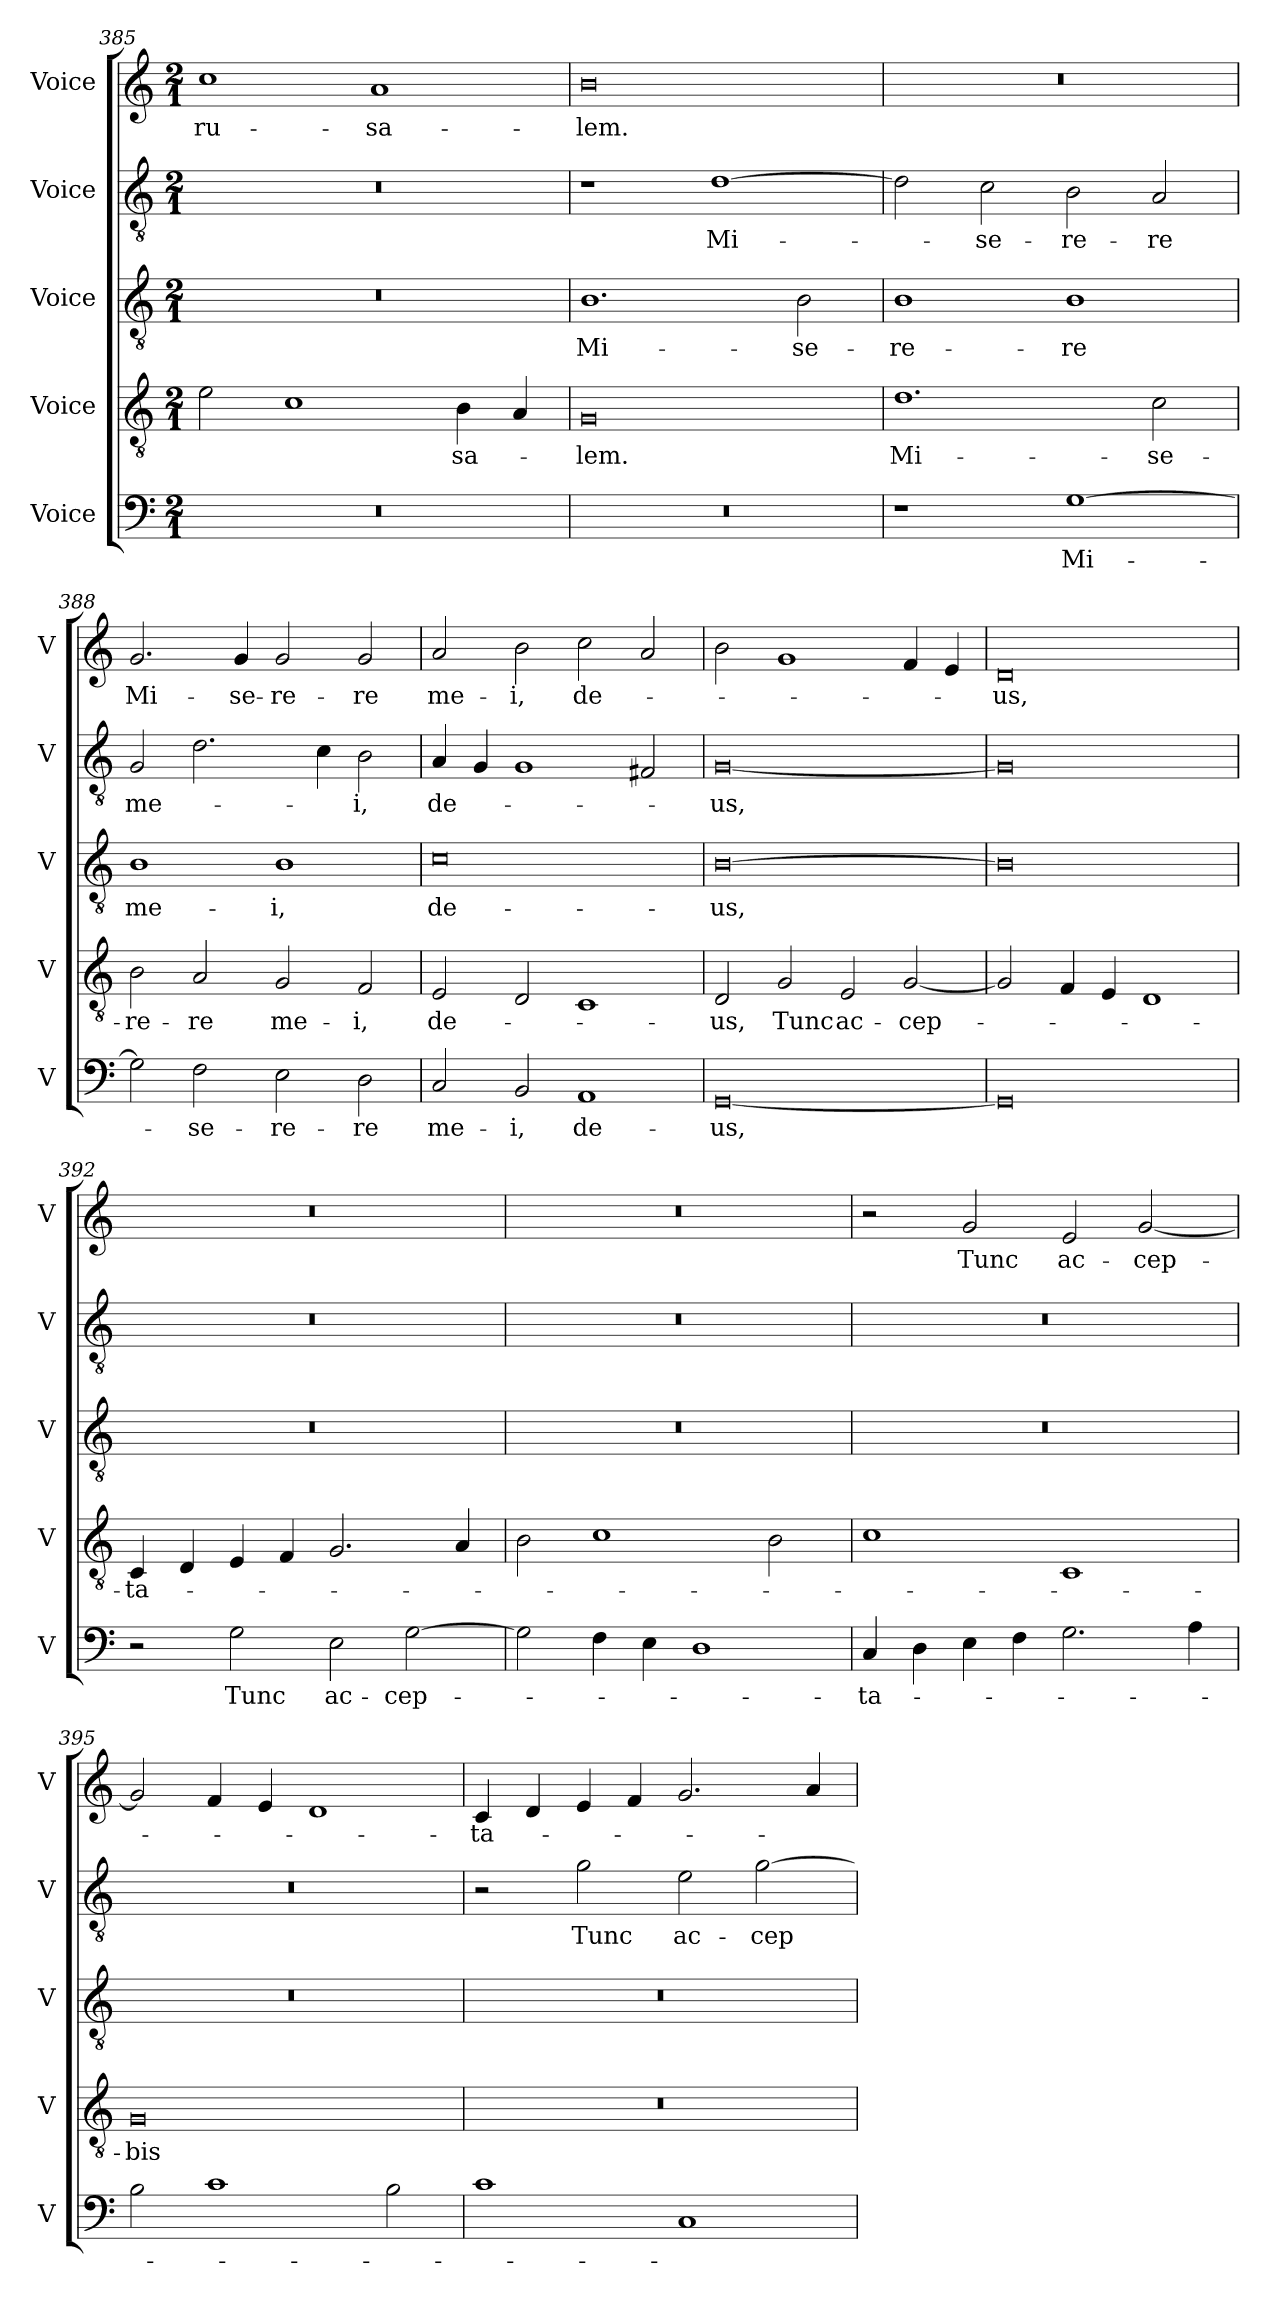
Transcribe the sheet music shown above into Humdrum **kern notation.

**kern	**text	**kern	**text	**kern	**text	**kern	**text	**kern	**text
*part5	*part5	*part4	*part4	*part3	*part3	*part2	*part2	*part1	*part1
*staff5	*staff5	*staff4	*staff4	*staff3	*staff3	*staff2	*staff2	*staff1	*staff1
*I"Voice	*	*I"Voice	*	*I"Voice	*	*I"Voice	*	*I"Voice	*
*I'V	*	*I'V	*	*I'V	*	*I'V	*	*I'V	*
*clefF4	*	*clefGv2	*	*clefGv2	*	*clefGv2	*	*clefG2	*
*k[]	*	*k[]	*	*k[]	*	*k[]	*	*k[]	*
*M2/1	*	*M2/1	*	*M2/1	*	*M2/1	*	*M2/1	*
=385	=385	=385	=385	=385	=385	=385	=385	=385	=385
!	!	!	!	!	!	!	!	!	!LO:LY:b
0r	.	2e\	.	0r	.	0r	.	1cc	-ru-
.	.	1c	.	.	.	.	.	.	.
!	!	!	!	!	!	!	!	!	!LO:LY:b
.	.	.	.	.	.	.	.	1a	-sa-
!	!	!	!LO:LY:b	!	!	!	!	!	!
.	.	4B\	-sa-	.	.	.	.	.	.
.	.	4A/	.	.	.	.	.	.	.
=386	=386	=386	=386	=386	=386	=386	=386	=386	=386
!	!	!	!LO:LY:b	!	!LO:LY:b	!	!	!	!LO:LY:b
0r	.	0G	-lem.	1.B	Mi-	1r	.	0b	-lem.
!	!	!	!	!	!	!	!LO:LY:b	!	!
.	.	.	.	.	.	[1d	Mi-	.	.
!	!	!	!	!	!LO:LY:b	!	!	!	!
.	.	.	.	2B\	-se-	.	.	.	.
!!LO:PB:g=z
=387	=387	=387	=387	=387	=387	=387	=387	=387	=387
!	!	!	!LO:LY:b	!	!LO:LY:b	!	!	!	!
1r	.	1.d	Mi-	1B	-re-	2d\]	.	0r	.
!	!	!	!	!	!	!	!LO:LY:b	!	!
.	.	.	.	.	.	2c\	-se-	.	.
!	!LO:LY:b	!	!	!	!LO:LY:b	!	!LO:LY:b	!	!
[1G	-Mi-	.	.	1B	-re	2B\	-re-	.	.
!	!	!	!LO:LY:b	!	!	!	!LO:LY:b	!	!
.	.	2c\	-se-	.	.	2A/	-re	.	.
=388	=388	=388	=388	=388	=388	=388	=388	=388	=388
!	!	!	!LO:LY:b	!	!LO:LY:b	!	!LO:LY:b	!	!LO:LY:b
2G\]	.	2B\	-re-	1B	me-	2G/	me-	2.g/	Mi-
!	!LO:LY:b	!	!LO:LY:b	!	!	!	!	!	!
2F\	-se-	2A/	-re	.	.	2.d\	.	.	.
!	!	!	!	!	!	!	!	!	!LO:LY:b
.	.	.	.	.	.	.	.	4g/	-se-
!	!LO:LY:b	!	!LO:LY:b	!	!LO:LY:b	!	!	!	!LO:LY:b
2E\	-re-	2G/	me-	1B	-i,	.	.	2g/	-re-
.	.	.	.	.	.	4c\	.	.	.
!	!LO:LY:b	!	!LO:LY:b	!	!	!	!LO:LY:b	!	!LO:LY:b
2D\	-re	2F/	-i,	.	.	2B\	-i,	2g/	-re
=389	=389	=389	=389	=389	=389	=389	=389	=389	=389
!	!LO:LY:b	!	!LO:LY:b	!	!LO:LY:b	!	!LO:LY:b	!	!LO:LY:b
2C/	me-	2E/	de-	0c	de-	4A/	de-	2a/	me-
.	.	.	.	.	.	4G/	.	.	.
!	!LO:LY:b	!	!	!	!	!	!	!	!LO:LY:b
2BB/	-i,	2D/	.	.	.	1G	.	2b\	-i,
!	!LO:LY:b	!	!	!	!	!	!	!	!LO:LY:b
1AA	de-	1C	.	.	.	.	.	2cc\	de-
.	.	.	.	.	.	2F#X/	.	2a/	.
!!LO:LB:g=z
=390	=390	=390	=390	=390	=390	=390	=390	=390	=390
!	!LO:LY:b	!	!LO:LY:b	!	!LO:LY:b	!	!LO:LY:b	!	!
[0GG	-us,	2D/	-us,	[0B	-us,	[0G	-us,	2b\	.
!	!	!	!LO:LY:b	!	!	!	!	!	!
.	.	2G/	Tunc	.	.	.	.	1g	.
!	!	!	!LO:LY:b	!	!	!	!	!	!
.	.	2E/	ac-	.	.	.	.	.	.
!	!	!	!LO:LY:b	!	!	!	!	!	!
.	.	[2G/	-cep-	.	.	.	.	4f/	.
.	.	.	.	.	.	.	.	4e/	.
=391	=391	=391	=391	=391	=391	=391	=391	=391	=391
!	!	!	!	!	!	!	!	!	!LO:LY:b
0GG]	.	2G/]	.	0B]	.	0G]	.	0d	-us,
.	.	4F/	.	.	.	.	.	.	.
.	.	4E/	.	.	.	.	.	.	.
.	.	1D	.	.	.	.	.	.	.
=392	=392	=392	=392	=392	=392	=392	=392	=392	=392
!	!	!	!LO:LY:b	!	!	!	!	!	!
2r	.	4C/	-ta-	0r	.	0r	.	0r	.
.	.	4D/	.	.	.	.	.	.	.
!	!LO:LY:b	!	!	!	!	!	!	!	!
2G\	Tunc	4E/	.	.	.	.	.	.	.
.	.	4F/	.	.	.	.	.	.	.
!	!LO:LY:b	!	!	!	!	!	!	!	!
2E\	ac-	2.G/	.	.	.	.	.	.	.
!	!LO:LY:b	!	!	!	!	!	!	!	!
[2G\	-cep-	.	.	.	.	.	.	.	.
.	.	4A/	.	.	.	.	.	.	.
!!LO:PB:g=z
=393	=393	=393	=393	=393	=393	=393	=393	=393	=393
2G\]	.	2B\	.	0r	.	0r	.	0r	.
4F\	.	1c	.	.	.	.	.	.	.
4E\	.	.	.	.	.	.	.	.	.
1D	.	.	.	.	.	.	.	.	.
.	.	2B\	.	.	.	.	.	.	.
=394	=394	=394	=394	=394	=394	=394	=394	=394	=394
!	!LO:LY:b	!	!	!	!	!	!	!	!
4C/	-ta-	1c	.	0r	.	0r	.	2r	.
4D\	.	.	.	.	.	.	.	.	.
!	!	!	!	!	!	!	!	!	!LO:LY:b
4E\	.	.	.	.	.	.	.	2g/	Tunc
4F\	.	.	.	.	.	.	.	.	.
!	!	!	!	!	!	!	!	!	!LO:LY:b
2.G\	.	1C	.	.	.	.	.	2e/	ac-
!	!	!	!	!	!	!	!	!	!LO:LY:b
.	.	.	.	.	.	.	.	[2g/	-cep-
4A\	.	.	.	.	.	.	.	.	.
=395	=395	=395	=395	=395	=395	=395	=395	=395	=395
!	!	!	!LO:LY:b	!	!	!	!	!	!
2B\	.	0G	-bis	0r	.	0r	.	2g/]	.
1c	.	.	.	.	.	.	.	4f/	.
.	.	.	.	.	.	.	.	4e/	.
.	.	.	.	.	.	.	.	1d	.
2B\	.	.	.	.	.	.	.	.	.
!!LO:LB:g=z
=396	=396	=396	=396	=396	=396	=396	=396	=396	=396
!	!	!	!	!	!	!	!	!	!LO:LY:b
1c	.	0r	.	0r	.	2r	.	4c/	-ta-
.	.	.	.	.	.	.	.	4d/	.
!	!	!	!	!	!	!	!LO:LY:b	!	!
.	.	.	.	.	.	2g\	Tunc	4e/	.
.	.	.	.	.	.	.	.	4f/	.
!	!	!	!	!	!	!	!LO:LY:b	!	!
1C	.	.	.	.	.	2e\	ac-	2.g/	.
!	!	!	!	!	!	!	!LO:LY:b	!	!
.	.	.	.	.	.	[2g\	-cep-	.	.
.	.	.	.	.	.	.	.	4a/	.
=	=	=	=	=	=	=	=	=	=
*-	*-	*-	*-	*-	*-	*-	*-	*-	*-
